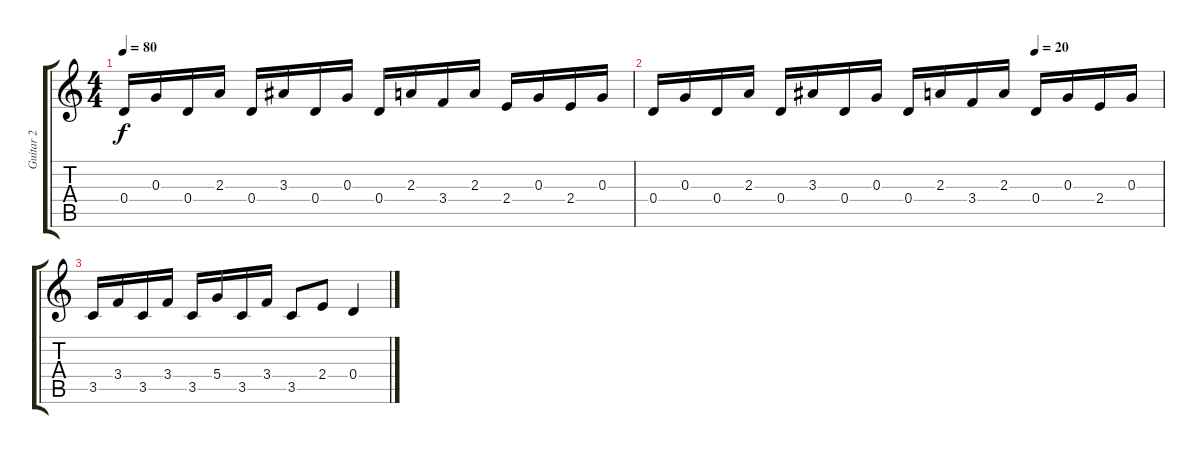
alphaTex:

\track ("Guitar 2" "Guitar 2") {instrument overdrivenguitar}
\staff {score tabs}
\tuning (E4 B3 G3 D3 A2 E2) {hide}
\ts (4 4)
\tempo 80
\clef g2
\ks c
0.4.16{dy f} 0.3.16 0.4.16 2.3.16 0.4.16 3.3.16 0.4.16 0.3.16 0.4.16 2.3.16 3.4.16 2.3.16 2.4.16 0.3.16 2.4.16 0.3.16 |
\tempo (20 0.75)
0.4.16 0.3.16 0.4.16 2.3.16 0.4.16 3.3.16 0.4.16 0.3.16 0.4.16 2.3.16 3.4.16 2.3.16 0.4.16 0.3.16 2.4.16 0.3.16 |
3.5.16{volume 7} 3.4.16 3.5.16 3.4.16 3.5.16 5.4.16 3.5.16 3.4.16 3.5.8 2.4.8 0.4.4
